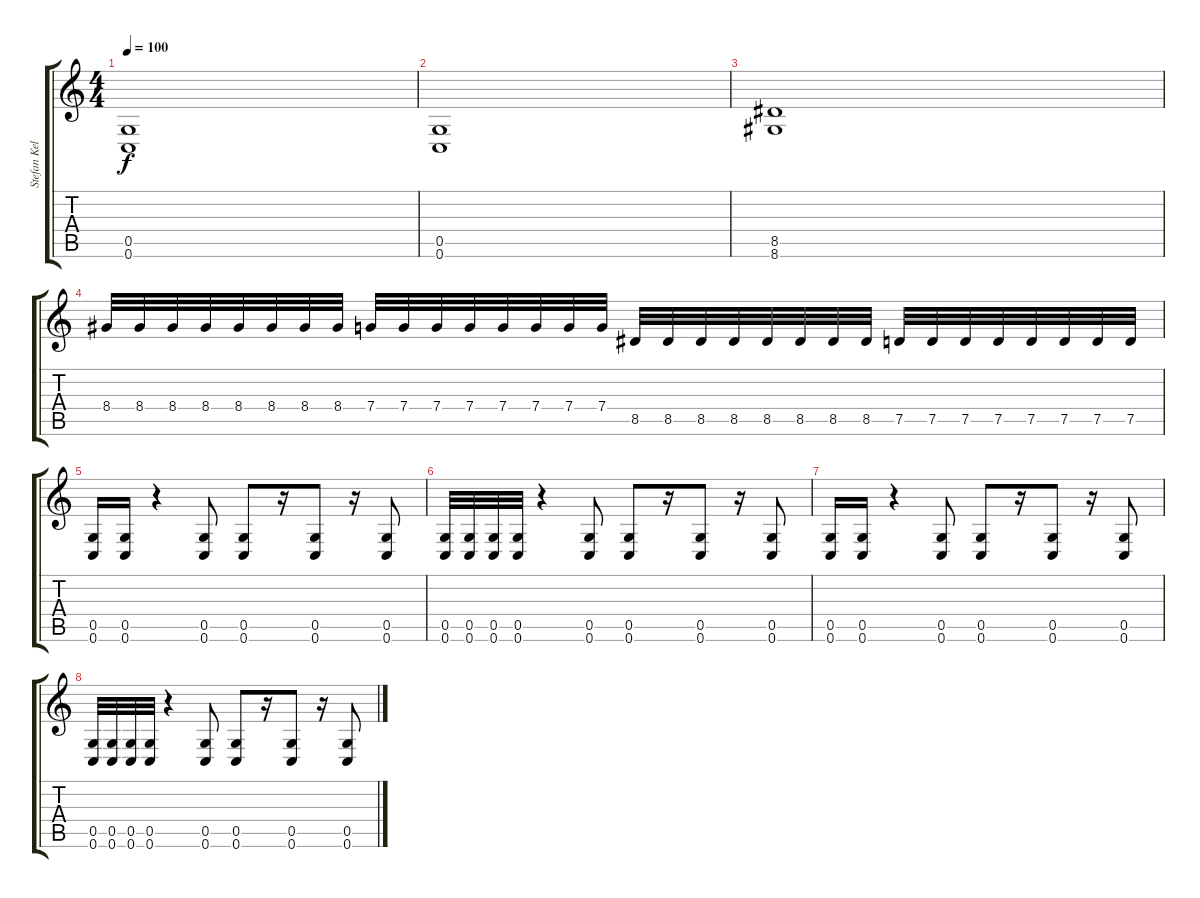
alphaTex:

\track ("Stefan Keller" "Stefan Kel") {instrument distortionguitar}
\staff {score tabs}
\tuning (D4 A3 F3 C3 G2 C2) {hide}
\ts (4 4)
\tempo 100
\clef g2
\ks c
(0.5 0.6).1{dy f} |
(0.5 0.6).1 |
(8.5 8.6).1 |
8.4.32 8.4.32 8.4.32 8.4.32 8.4.32 8.4.32 8.4.32 8.4.32 7.4.32 7.4.32 7.4.32 7.4.32 7.4.32 7.4.32 7.4.32 7.4.32 8.5.32 8.5.32 8.5.32 8.5.32 8.5.32 8.5.32 8.5.32 8.5.32 7.5.32 7.5.32 7.5.32 7.5.32 7.5.32 7.5.32 7.5.32 7.5.32 |
(0.5 0.6).16 (0.5 0.6).16 r.4 (0.5 0.6).8 (0.5 0.6).8 r.16 (0.5 0.6).8 r.16 (0.5 0.6).8 |
(0.5 0.6).32 (0.5 0.6).32 (0.5 0.6).32 (0.5 0.6).32 r.4 (0.5 0.6).8 (0.5 0.6).8 r.16 (0.5 0.6).8 r.16 (0.5 0.6).8 |
(0.5 0.6).16 (0.5 0.6).16 r.4 (0.5 0.6).8 (0.5 0.6).8 r.16 (0.5 0.6).8 r.16 (0.5 0.6).8 |
(0.5 0.6).32 (0.5 0.6).32 (0.5 0.6).32 (0.5 0.6).32 r.4 (0.5 0.6).8 (0.5 0.6).8 r.16 (0.5 0.6).8 r.16 (0.5 0.6).8
